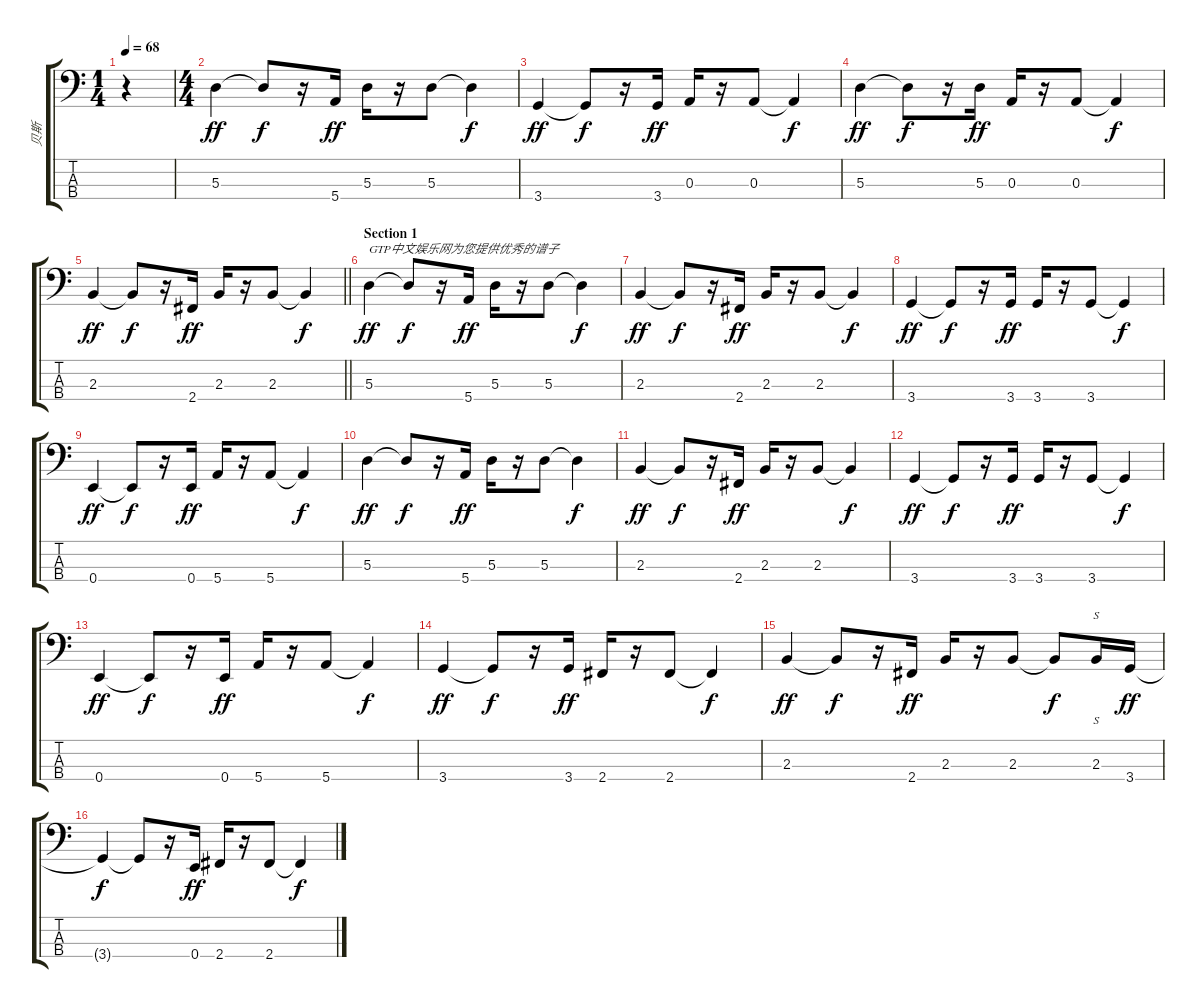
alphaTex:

\track ("贝斯" "贝斯") {instrument electricbassfinger}
\staff {score tabs}
\tuning (G2 D2 A1 E1) {hide}
\ts (1 4)
\tempo 68
\clef f4
\ks c
r.4{dy ff instrument electricbassfinger} |
\ts (4 4)
5.3.4 5.3{t}.8{dy f} r.16 5.4.16{dy ff} 5.3.16 r.16 5.3.8 5.3{t}.4{dy f} |
3.4.4{dy ff} 3.4{t}.8{dy f} r.16 3.4.16{dy ff} 0.3.16 r.16 0.3.8 0.3{t}.4{dy f} |
5.3.4{dy ff} 5.3{t}.8{dy f} r.16 5.3.16{dy ff} 0.3.16 r.16 0.3.8 0.3{t}.4{dy f} |
\barLineRight lightlight
2.3.4{dy ff} 2.3{t}.8{dy f} r.16 2.4.16{dy ff} 2.3.16 r.16 2.3.8 2.3{t}.4{dy f} |
\section ("" "Section 1")
5.3.4{txt "GTP中文娱乐网为您提供优秀的谱子" dy ff} 5.3{t}.8{dy f} r.16 5.4.16{dy ff} 5.3.16 r.16 5.3.8 5.3{t}.4{dy f} |
2.3.4{dy ff} 2.3{t}.8{dy f} r.16 2.4.16{dy ff} 2.3.16 r.16 2.3.8 2.3{t}.4{dy f} |
3.4.4{dy ff} 3.4{t}.8{dy f} r.16 3.4.16{dy ff} 3.4.16 r.16 3.4.8 3.4{t}.4{dy f} |
0.4.4{dy ff} 0.4{t}.8{dy f} r.16 0.4.16{dy ff} 5.4.16 r.16 5.4.8 5.4{t}.4{dy f} |
5.3.4{dy ff} 5.3{t}.8{dy f} r.16 5.4.16{dy ff} 5.3.16 r.16 5.3.8 5.3{t}.4{dy f} |
2.3.4{dy ff} 2.3{t}.8{dy f} r.16 2.4.16{dy ff} 2.3.16 r.16 2.3.8 2.3{t}.4{dy f} |
3.4.4{dy ff} 3.4{t}.8{dy f} r.16 3.4.16{dy ff} 3.4.16 r.16 3.4.8 3.4{t}.4{dy f} |
0.4.4{dy ff} 0.4{t}.8{dy f} r.16 0.4.16{dy ff} 5.4.16 r.16 5.4.8 5.4{t}.4{dy f} |
3.4.4{dy ff} 3.4{t}.8{dy f} r.16 3.4.16{dy ff} 2.4.16 r.16 2.4.8 2.4{t}.4{dy f} |
2.3.4{dy ff} 2.3{t}.8{dy f} r.16 2.4.16{dy ff} 2.3.16 r.16 2.3.8 2.3{t}.8{dy f} 2.3.16{s instrument slapbass1} 3.4.16{dy ff instrument electricbassfinger} |
3.4{t}.4{dy f} 3.4{t}.8 r.16 0.4.16{dy ff} 2.4.16 r.16 2.4.8 2.4{t}.4{dy f}
